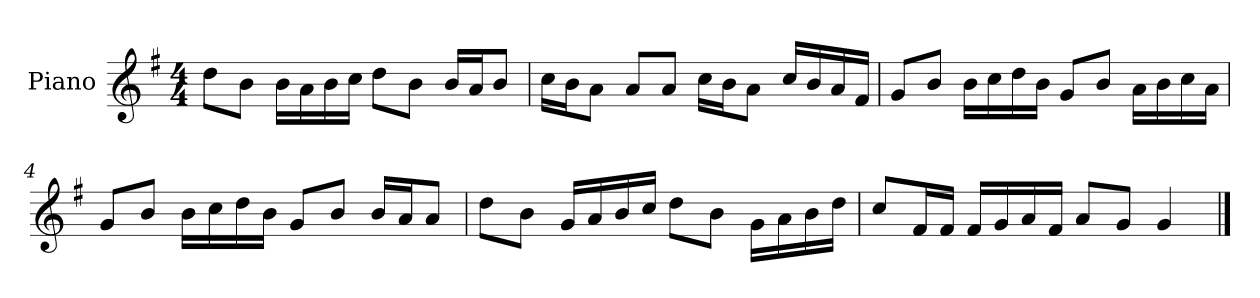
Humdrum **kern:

**kern
*part1
*staff1
*I"Piano
*I'P-no
*clefG2
*k[f#]
*M4/4
*MM90
=1
8dd\L
8b\J
16b\LL
16a\
16b\
16cc\JJ
8dd\L
8b\J
16b/LL
16a/J
8b/J
=2
16cc\LL
16b\J
8a\J
8a/L
8a/J
16cc\LL
16b\J
8a\J
16cc/LL
16b/
16a/
16f#/JJ
=3
8g/L
8b/J
16b\LL
16cc\
16dd\
16b\JJ
8g/L
8b/J
16a\LL
16b\
16cc\
16a\JJ
!!LO:LB:g=z
=4
8g/L
8b/J
16b\LL
16cc\
16dd\
16b\JJ
8g/L
8b/J
16b/LL
16a/J
8a/J
=5
8dd\L
8b\J
16g/LL
16a/
16b/
16cc/JJ
8dd\L
8b\J
16g\LL
16a\
16b\
16dd\JJ
=6
8cc/L
16f#/L
16f#/JJ
16f#/LL
16g/
16a/
16f#/JJ
8a/L
8g/J
4g/
==
*-
